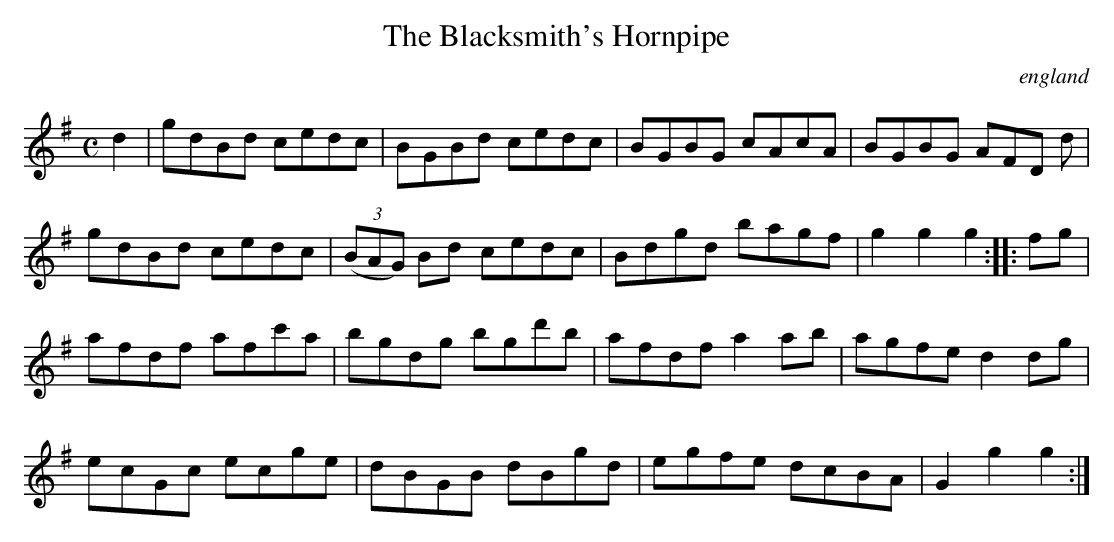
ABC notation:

X:1
T:The Blacksmith's Hornpipe
O:england
L:1/8
M:C
K:G
d2|gdBd cedc|BGBd cedc|BGBG cAcA|BGBG AFD d|
gdBd cedc|((3BAG) Bd cedc|Bdgd bagf|g2 g2 g2::fg|
afdf afc'a|bgdg bgd'b|afdf a2 ab|agfe d2 dg|
ecGc ecge|dBGB dBgd|egfe dcBA|G2 g2 g2:|
